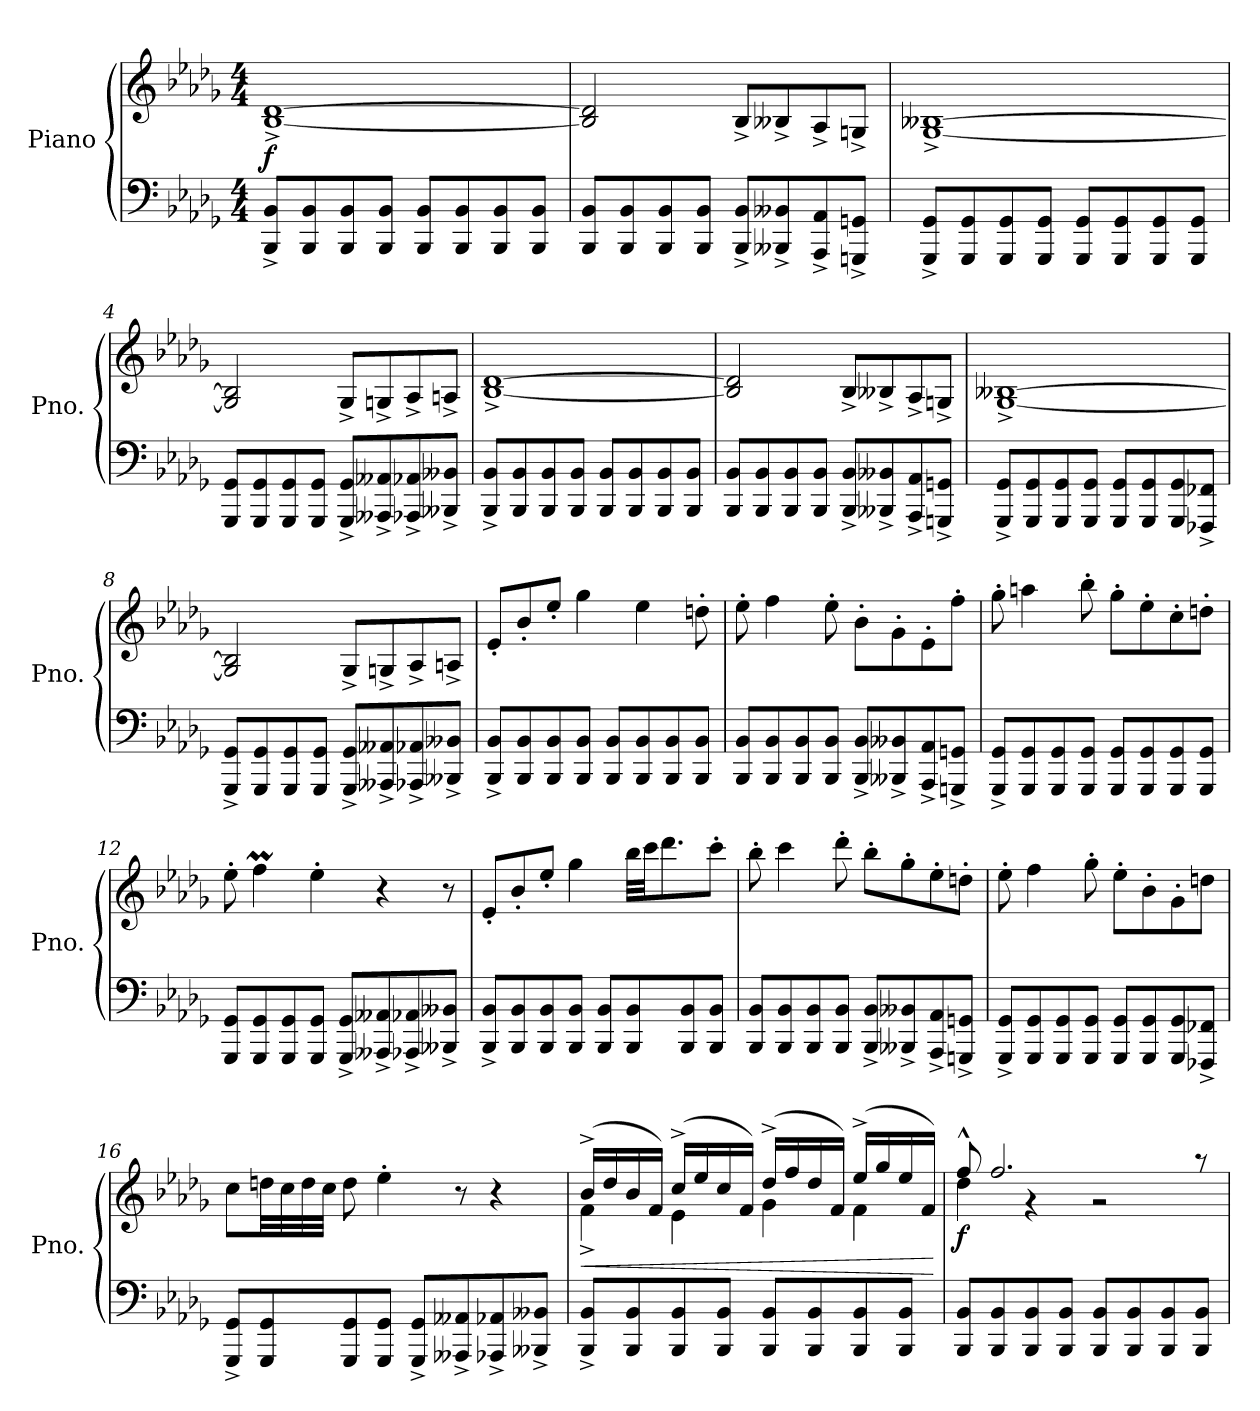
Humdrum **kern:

**kern	**kern	**dynam
*part1	*part1	*part1
*staff2	*staff1	*staff1/2
*I"Piano	*	*
*I'Pno.	*	*
*clefF4	*clefG2	*
*k[b-e-a-d-g-]	*k[b-e-a-d-g-]	*
*M4/4	*M4/4	*
=1	=1	=1
!	!	!LO:DY:a=2
8BBB-/^ 8BB-/^L	[1B-^ [1d-^	f
8BBB-/ 8BB-/	.	.
8BBB-/ 8BB-/	.	.
8BBB-/ 8BB-/J	.	.
8BBB-/ 8BB-/L	.	.
8BBB-/ 8BB-/	.	.
8BBB-/ 8BB-/	.	.
8BBB-/ 8BB-/J	.	.
=2	=2	=2
8BBB-/ 8BB-/L	2B-/] 2d-/]	.
8BBB-/ 8BB-/	.	.
8BBB-/ 8BB-/	.	.
8BBB-/ 8BB-/J	.	.
8BBB-/^ 8BB-/^L	8B-^/L	.
8BBB--X/^ 8BB--X/^	8B--X^/	.
8AAA-/^ 8AA-/^	8A-^/	.
8GGGn/^ 8GGn/^J	8Gn^/J	.
=3	=3	=3
8GGG-/^ 8GG-/^L	[1G-^ [1B--X^	.
8GGG-/ 8GG-/	.	.
8GGG-/ 8GG-/	.	.
8GGG-/ 8GG-/J	.	.
8GGG-/ 8GG-/L	.	.
8GGG-/ 8GG-/	.	.
8GGG-/ 8GG-/	.	.
8GGG-/ 8GG-/J	.	.
!!LO:LB:g=z
=4	=4	=4
8GGG-/ 8GG-/L	2G-/] 2B--/]	.
8GGG-/ 8GG-/	.	.
8GGG-/ 8GG-/	.	.
8GGG-/ 8GG-/J	.	.
8GGG-/^ 8GG-/^L	8G-^/L	.
8AAA--X/^ 8AA--X/^	8Gn^/	.
8AAA-X/^ 8AA-X/^	8A-^/	.
8BBB--X/^ 8BB--X/^J	8An^/J	.
=5	=5	=5
8BBB-/^ 8BB-/^L	[1B-^ [1d-^	.
8BBB-/ 8BB-/	.	.
8BBB-/ 8BB-/	.	.
8BBB-/ 8BB-/J	.	.
8BBB-/ 8BB-/L	.	.
8BBB-/ 8BB-/	.	.
8BBB-/ 8BB-/	.	.
8BBB-/ 8BB-/J	.	.
=6	=6	=6
8BBB-/ 8BB-/L	2B-/] 2d-/]	.
8BBB-/ 8BB-/	.	.
8BBB-/ 8BB-/	.	.
8BBB-/ 8BB-/J	.	.
8BBB-/^ 8BB-/^L	8B-^/L	.
8BBB--X/^ 8BB--X/^	8B--X^/	.
8AAA-/^ 8AA-/^	8A-^/	.
8GGGn/^ 8GGn/^J	8Gn^/J	.
!!LO:LB:g=z
=7	=7	=7
8GGG-/^ 8GG-/^L	[1G-^ [1B--X^	.
8GGG-/ 8GG-/	.	.
8GGG-/ 8GG-/	.	.
8GGG-/ 8GG-/J	.	.
8GGG-/ 8GG-/L	.	.
8GGG-/ 8GG-/	.	.
8GGG-/ 8GG-/	.	.
8FFF-X/^ 8FF-X/^J	.	.
=8	=8	=8
8GGG-/^ 8GG-/^L	2G-/] 2B--/]	.
8GGG-/ 8GG-/	.	.
8GGG-/ 8GG-/	.	.
8GGG-/ 8GG-/J	.	.
8GGG-/^ 8GG-/^L	8G-^/L	.
8AAA--X/^ 8AA--X/^	8Gn^/	.
8AAA-X/^ 8AA-X/^	8A-^/	.
8BBB--X/^ 8BB--X/^J	8An^/J	.
=9	=9	=9
8BBB-/^ 8BB-/^L	8e-'/L	.
8BBB-/ 8BB-/	8b-'/	.
8BBB-/ 8BB-/	8ee-'/J	.
8BBB-/ 8BB-/J	4gg-\	.
8BBB-/ 8BB-/L	.	.
8BBB-/ 8BB-/	4ee-\	.
8BBB-/ 8BB-/	.	.
8BBB-/ 8BB-/J	8ddn'\	.
!!LO:LB:g=z
=10	=10	=10
8BBB-/ 8BB-/L	8ee-'\	.
8BBB-/ 8BB-/	4ff\	.
8BBB-/ 8BB-/	.	.
8BBB-/ 8BB-/J	8ee-'\	.
8BBB-/^ 8BB-/^L	8b-'\L	.
8BBB--X/^ 8BB--X/^	8g-'\	.
8AAA-/^ 8AA-/^	8e-'\	.
8GGGn/^ 8GGn/^J	8ff'\J	.
=11	=11	=11
8GGG-/^ 8GG-/^L	8gg-'\	.
8GGG-/ 8GG-/	4aan\	.
8GGG-/ 8GG-/	.	.
8GGG-/ 8GG-/J	8bb-'\	.
8GGG-/ 8GG-/L	8gg-'\L	.
8GGG-/ 8GG-/	8ee-'\	.
8GGG-/ 8GG-/	8cc'\	.
8GGG-/ 8GG-/J	8ddn'\J	.
=12	=12	=12
8GGG-/ 8GG-/L	8ee-'\	.
8GGG-/ 8GG-/	4ffm\	.
8GGG-/ 8GG-/	.	.
8GGG-/ 8GG-/J	4ee-'\	.
8GGG-/^ 8GG-/^L	.	.
8AAA--X/^ 8AA--X/^	4r	.
8AAA-X/^ 8AA-X/^	.	.
8BBB--X/^ 8BB--X/^J	8r	.
!!LO:LB:g=z
=13	=13	=13
8BBB-/^ 8BB-/^L	8e-'/L	.
8BBB-/ 8BB-/	8b-'/	.
8BBB-/ 8BB-/	8ee-'/J	.
8BBB-/ 8BB-/J	4gg-\	.
8BBB-/ 8BB-/L	.	.
8BBB-/ 8BB-/	32bb-\LLL	.
.	32ccc\JJ	.
.	8.ddd-\	.
8BBB-/ 8BB-/	.	.
8BBB-/ 8BB-/J	8ccc'\J	.
=14	=14	=14
8BBB-/ 8BB-/L	8bb-'\	.
8BBB-/ 8BB-/	4ccc\	.
8BBB-/ 8BB-/	.	.
8BBB-/ 8BB-/J	8ddd-'\	.
8BBB-/^ 8BB-/^L	8bb-'\L	.
8BBB--X/^ 8BB--X/^	8gg-'\	.
8AAA-/^ 8AA-/^	8ee-'\	.
8GGGn/^ 8GGn/^J	8ddn'\J	.
=15	=15	=15
8GGG-/^ 8GG-/^L	8ee-'\	.
8GGG-/ 8GG-/	4ff\	.
8GGG-/ 8GG-/	.	.
8GGG-/ 8GG-/J	8gg-'\	.
8GGG-/ 8GG-/L	8ee-'\L	.
8GGG-/ 8GG-/	8b-'\	.
8GGG-/ 8GG-/	8g-'\	.
8FFF-X/^ 8FF-X/^J	8ddn\J	.
!!LO:PB:g=z
=16	=16	=16
8GGG-/^ 8GG-/^L	8cc\L	.
8GGG-/ 8GG-/	32ddn\LL	.
.	32cc\	.
.	32dd\	.
.	32cc\JJJ	.
8GGG-/ 8GG-/	8dd\	.
8GGG-/ 8GG-/J	4ee-'\	.
8GGG-/^ 8GG-/^L	.	.
8AAA--X/^ 8AA--X/^	8r	.
8AAA-X/^ 8AA-X/^	4r	.
8BBB--X/^ 8BB--X/^J	.	.
=17	=17	=17
!	!	!LO:HP:b
*	*^	*
8BBB-/^ 8BB-/^L	(16b-^/LL	4f^\	<
.	16dd-/	.	.
8BBB-/ 8BB-/	16b-/	.	.
.	16f/JJ)	.	.
8BBB-/ 8BB-/	(16cc^/LL	4e-\	.
.	16ee-/	.	.
8BBB-/ 8BB-/J	16cc/	.	.
.	16f/JJ)	.	.
8BBB-/ 8BB-/L	(16dd-^/LL	4g-\	.
.	16ff/	.	.
8BBB-/ 8BB-/	16dd-/	.	.
.	16f/JJ)	.	.
8BBB-/ 8BB-/	(16ee-^/LL	4f\	.
.	16gg-/	.	.
8BBB-/ 8BB-/J	16ee-/	.	.
.	16f/JJ)	.	.
*	*v	*v	*
.	.	[
=18	=18	=18
*	*^	*
!	!	!	!LO:DY:b
8BBB-/ 8BB-/L	8ff^^/	4dd-\	f
8BBB-/ 8BB-/	2.ff/	.	.
8BBB-/ 8BB-/	.	4r	.
8BBB-/ 8BB-/J	.	.	.
8BBB-/ 8BB-/L	.	2r	.
8BBB-/ 8BB-/	.	.	.
8BBB-/ 8BB-/	.	.	.
8BBB-/ 8BB-/J	8r	.	.
*	*v	*v	*
=	=	=
*-	*-	*-
